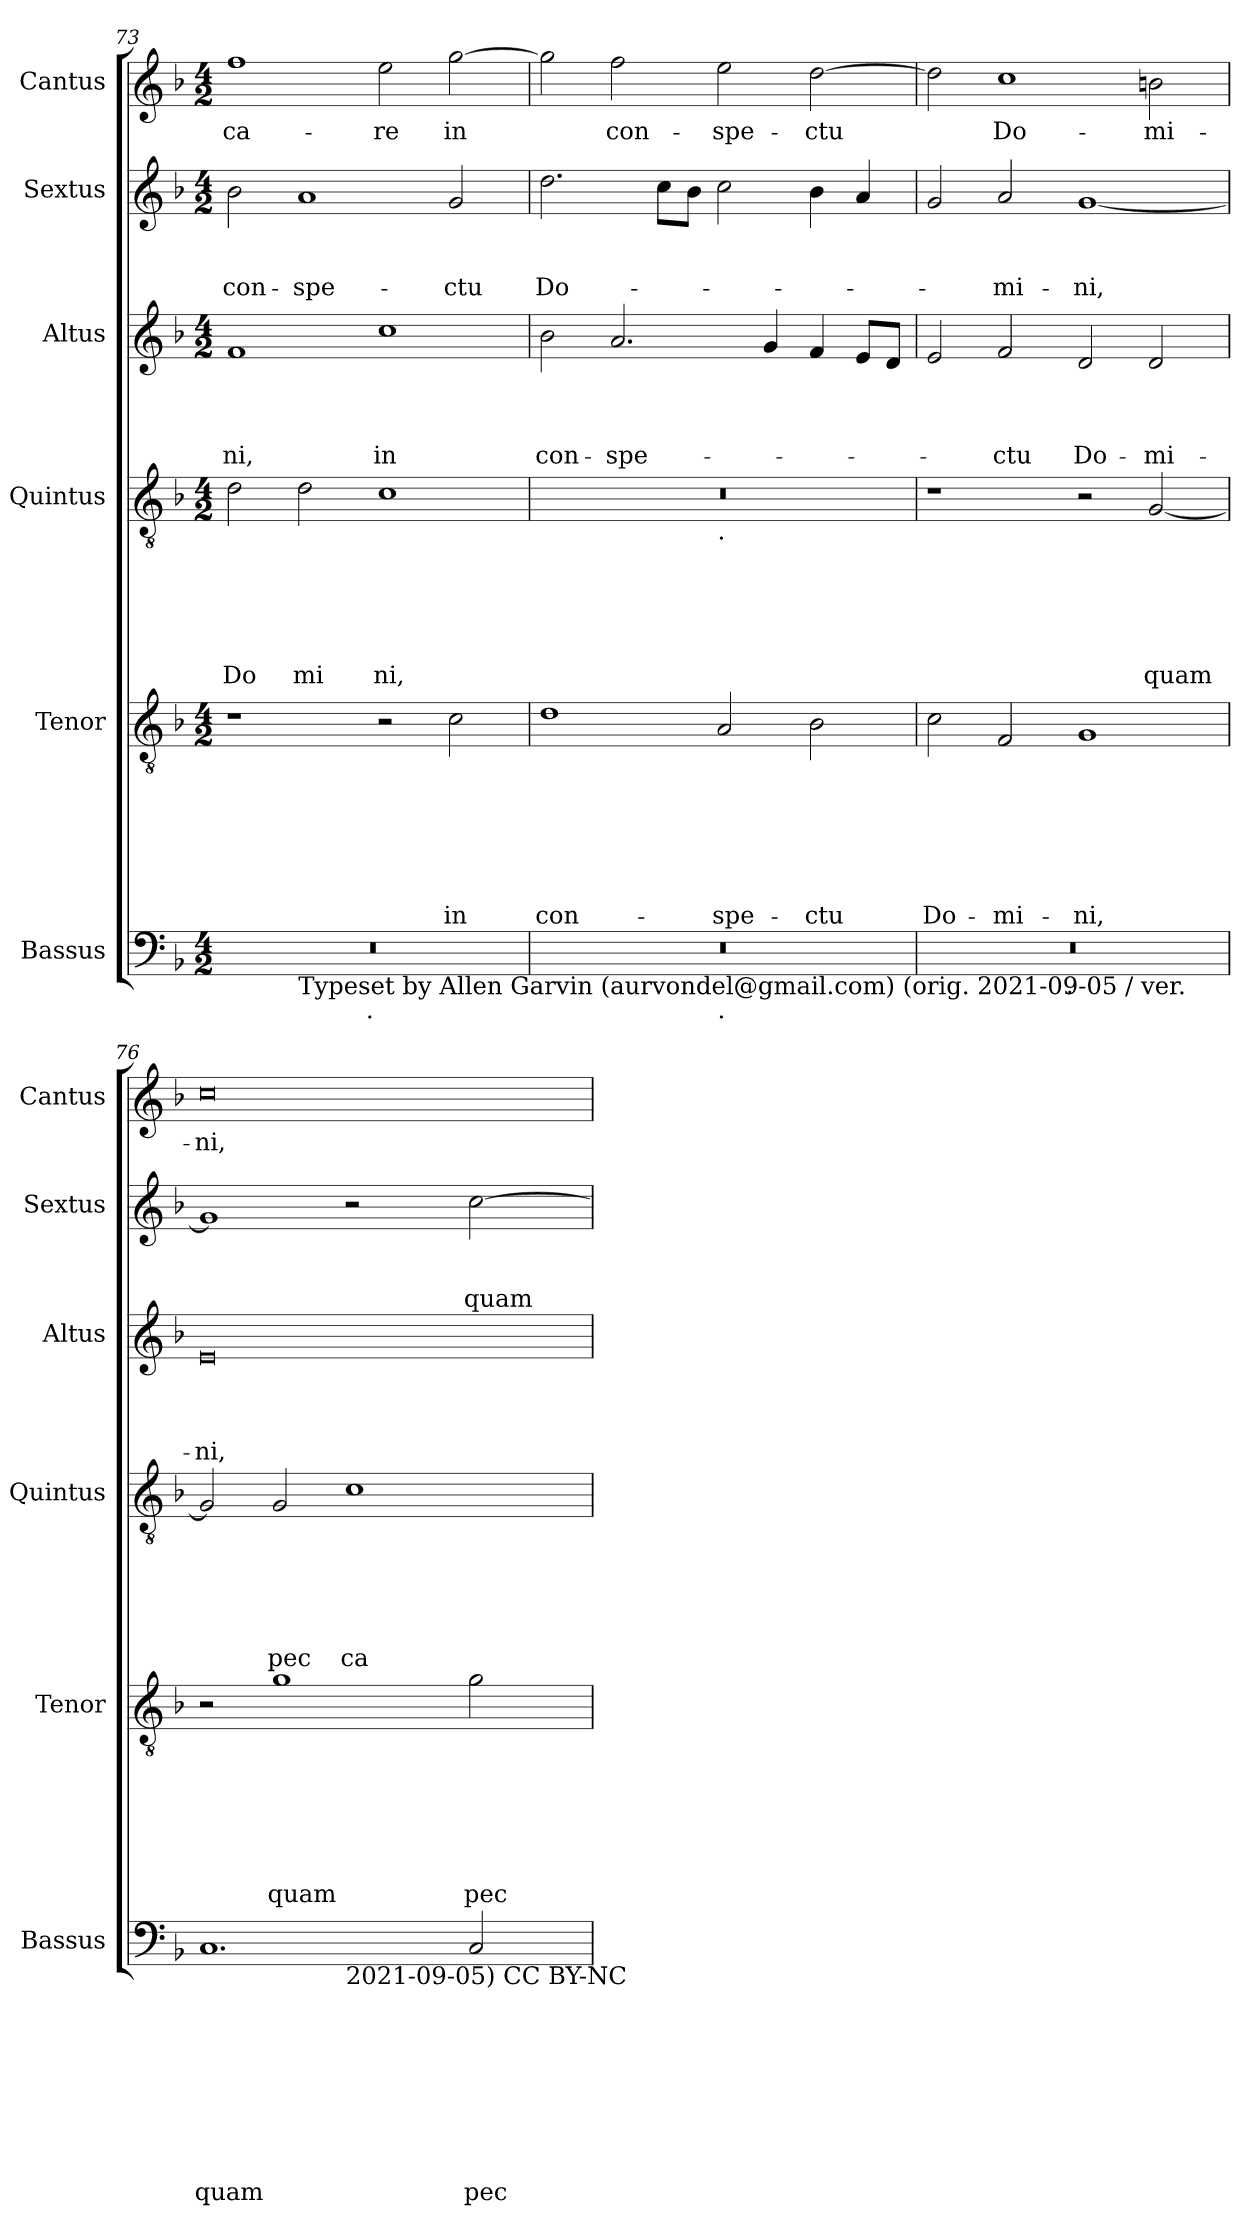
**kern	**text	**text	**text	**text	**text	**text	**text	**text	**text	**kern	**text	**text	**text	**text	**text	**text	**text	**kern	**text	**text	**text	**text	**text	**text	**kern	**text	**text	**text	**text	**kern	**text	**text	**text	**kern	**text
*part6	*part6	*part6	*part6	*part6	*part6	*part6	*part6	*part6	*part6	*part5	*part5	*part5	*part5	*part5	*part5	*part5	*part5	*part4	*part4	*part4	*part4	*part4	*part4	*part4	*part3	*part3	*part3	*part3	*part3	*part2	*part2	*part2	*part2	*part1	*part1
*staff6	*staff6	*staff6	*staff6	*staff6	*staff6	*staff6	*staff6	*staff6	*staff6	*staff5	*staff5	*staff5	*staff5	*staff5	*staff5	*staff5	*staff5	*staff4	*staff4	*staff4	*staff4	*staff4	*staff4	*staff4	*staff3	*staff3	*staff3	*staff3	*staff3	*staff2	*staff2	*staff2	*staff2	*staff1	*staff1
*I"Bassus	*	*	*	*	*	*	*	*	*	*I"Tenor	*	*	*	*	*	*	*	*I"Quintus	*	*	*	*	*	*	*I"Altus	*	*	*	*	*I"Sextus	*	*	*	*I"Cantus	*
*I'Bassus	*	*	*	*	*	*	*	*	*	*I'Tenor	*	*	*	*	*	*	*	*I'Quintus	*	*	*	*	*	*	*I'Altus	*	*	*	*	*I'Sextus	*	*	*	*I'Cantus	*
*clefF4	*	*	*	*	*	*	*	*	*	*clefGv2	*	*	*	*	*	*	*	*clefGv2	*	*	*	*	*	*	*clefG2	*	*	*	*	*clefG2	*	*	*	*clefG2	*
*k[b-]	*	*	*	*	*	*	*	*	*	*k[b-]	*	*	*	*	*	*	*	*k[b-]	*	*	*	*	*	*	*k[b-]	*	*	*	*	*k[b-]	*	*	*	*k[b-]	*
*F:	*	*	*	*	*	*	*	*	*	*F:	*	*	*	*	*	*	*	*F:	*	*	*	*	*	*	*F:	*	*	*	*	*F:	*	*	*	*F:	*
*M4/2	*	*	*	*	*	*	*	*	*	*M4/2	*	*	*	*	*	*	*	*M4/2	*	*	*	*	*	*	*M4/2	*	*	*	*	*M4/2	*	*	*	*M4/2	*
=73	=73	=73	=73	=73	=73	=73	=73	=73	=73	=73	=73	=73	=73	=73	=73	=73	=73	=73	=73	=73	=73	=73	=73	=73	=73	=73	=73	=73	=73	=73	=73	=73	=73	=73	=73
!	!	!	!	!	!	!	!	!	!	!	!	!	!	!	!	!	!	!	!	!	!	!	!	!LO:LY:b	!	!	!	!	!LO:LY:b	!	!	!	!LO:LY:b	!	!LO:LY:b
*^	*	*	*	*	*	*	*	*	*	*	*	*	*	*	*	*	*	*	*	*	*	*	*	*	*	*	*	*	*	*	*	*	*	*	*
*	*^	*	*	*	*	*	*	*	*	*	*	*	*	*	*	*	*	*	*	*	*	*	*	*	*	*	*	*	*	*	*	*	*	*	*	*
0r	2ryy	2ryy	.	.	.	.	.	.	.	.	.	1r	.	.	.	.	.	.	.	2d\	.	.	.	.	.	Do	1f	.	.	.	-ni,	2b-\	.	.	con-	1ff	-ca-
!	!LO:TX:b:t=Typeset by Allen Garvin (aurvondel@gmail.com) (orig. 2021-09-05 / ver.	!	!	!	!	!	!	!	!	!	!	!	!	!	!	!	!	!	!	!	!	!	!	!	!	!	!	!	!	!	!	!	!	!	!	!	!
!	!	!	!	!	!	!	!	!	!	!	!	!	!	!	!	!	!	!	!	!	!	!	!	!	!	!LO:LY:b	!	!	!	!	!	!	!	!	!LO:LY:b	!	!
.	1.ryy	4...ryy	.	.	.	.	.	.	.	.	.	.	.	.	.	.	.	.	.	2d\	.	.	.	.	.	mi	.	.	.	.	.	1a	.	.	-spe-	.	.
!	!	!LO:TX:b:t=.	!	!	!	!	!	!	!	!	!	!	!	!	!	!	!	!	!	!	!	!	!	!	!	!	!	!	!	!	!	!	!	!	!	!	!
.	.	1ryy	.	.	.	.	.	.	.	.	.	.	.	.	.	.	.	.	.	.	.	.	.	.	.	.	.	.	.	.	.	.	.	.	.	.	.
!	!	!	!	!	!	!	!	!	!	!	!	!	!	!	!	!	!	!	!	!	!	!	!	!	!	!LO:LY:b	!	!	!	!	!LO:LY:b	!	!	!	!	!	!LO:LY:b
.	.	.	.	.	.	.	.	.	.	.	.	2r	.	.	.	.	.	.	.	1c	.	.	.	.	.	ni,	1cc	.	.	.	in	.	.	.	.	2ee\	-re
!	!	!	!	!	!	!	!	!	!	!	!	!	!	!	!	!	!	!	!LO:LY:b	!	!	!	!	!	!	!	!	!	!	!	!	!	!	!	!LO:LY:b	!	!LO:LY:b
.	.	.	.	.	.	.	.	.	.	.	.	2c\	.	.	.	.	.	.	in	.	.	.	.	.	.	.	.	.	.	.	.	2g/	.	.	-ctu	[>2gg\	in
.	.	32ryy	.	.	.	.	.	.	.	.	.	.	.	.	.	.	.	.	.	.	.	.	.	.	.	.	.	.	.	.	.	.	.	.	.	.	.
=74!	=74!	=74!	=74!	=74!	=74!	=74!	=74!	=74!	=74!	=74!	=74!	=74!	=74!	=74!	=74!	=74!	=74!	=74!	=74!	=74!	=74!	=74!	=74!	=74!	=74!	=74!	=74!	=74!	=74!	=74!	=74!	=74!	=74!	=74!	=74!	=74!	=74!
!	!	!	!	!	!	!	!	!	!	!	!	!	!	!	!	!	!	!	!LO:LY:b	!	!	!	!	!	!	!	!	!	!	!	!LO:LY:b	!	!	!	!LO:LY:b	!	!
*	*v	*v	*	*	*	*	*	*	*	*	*	*	*	*	*	*	*	*	*	*^	*	*	*	*	*	*	*	*	*	*	*	*	*	*	*	*	*
0r	1ryy	.	.	.	.	.	.	.	.	.	1d	.	.	.	.	.	.	con-	0r	1ryy	.	.	.	.	.	.	2b-\	.	.	.	con-	2.dd\	.	.	Do-	2gg\]	.
!	!	!	!	!	!	!	!	!	!	!	!	!	!	!	!	!	!	!	!	!	!	!	!	!	!	!	!	!	!	!	!LO:LY:b	!	!	!	!	!	!LO:LY:b
.	.	.	.	.	.	.	.	.	.	.	.	.	.	.	.	.	.	.	.	.	.	.	.	.	.	.	2.a/	.	.	.	-spe-	.	.	.	.	2ff\	con-
.	.	.	.	.	.	.	.	.	.	.	.	.	.	.	.	.	.	.	.	.	.	.	.	.	.	.	.	.	.	.	.	8cc\L	.	.	.	.	.
.	.	.	.	.	.	.	.	.	.	.	.	.	.	.	.	.	.	.	.	.	.	.	.	.	.	.	.	.	.	.	.	8b-\J	.	.	.	.	.
!	!	!	!	!	!	!	!	!	!	!	!	!	!	!	!	!	!	!	!	!LO:TX:b:t=.	!	!	!	!	!	!	!	!	!	!	!	!	!	!	!	!	!
!	!LO:TX:b:t=.	!	!	!	!	!	!	!	!	!	!	!	!	!	!	!	!	!	!	!	!	!	!	!	!	!	!	!	!	!	!	!	!	!	!	!	!
!	!	!	!	!	!	!	!	!	!	!	!	!	!	!	!	!	!	!LO:LY:b	!	!	!	!	!	!	!	!	!	!	!	!	!	!	!	!	!	!	!LO:LY:b
.	1ryy	.	.	.	.	.	.	.	.	.	2A/	.	.	.	.	.	.	-spe-	.	1ryy	.	.	.	.	.	.	.	.	.	.	.	2cc\	.	.	.	2ee\	-spe-
.	.	.	.	.	.	.	.	.	.	.	.	.	.	.	.	.	.	.	.	.	.	.	.	.	.	.	4g/	.	.	.	.	.	.	.	.	.	.
!	!	!	!	!	!	!	!	!	!	!	!	!	!	!	!	!	!	!LO:LY:b	!	!	!	!	!	!	!	!	!	!	!	!	!	!	!	!	!	!	!LO:LY:b
.	.	.	.	.	.	.	.	.	.	.	2B-\	.	.	.	.	.	.	-ctu	.	.	.	.	.	.	.	.	4f/	.	.	.	.	4b-\	.	.	.	[>2dd\	-ctu
.	.	.	.	.	.	.	.	.	.	.	.	.	.	.	.	.	.	.	.	.	.	.	.	.	.	.	8e/L	.	.	.	.	4a/	.	.	.	.	.
.	.	.	.	.	.	.	.	.	.	.	.	.	.	.	.	.	.	.	.	.	.	.	.	.	.	.	8d/J	.	.	.	.	.	.	.	.	.	.
=75!	=75!	=75!	=75!	=75!	=75!	=75!	=75!	=75!	=75!	=75!	=75!	=75!	=75!	=75!	=75!	=75!	=75!	=75!	=75!	=75!	=75!	=75!	=75!	=75!	=75!	=75!	=75!	=75!	=75!	=75!	=75!	=75!	=75!	=75!	=75!	=75!	=75!
!	!	!	!	!	!	!	!	!	!	!	!	!	!	!	!	!	!	!LO:LY:b	!	!	!	!	!	!	!	!	!	!	!	!	!	!	!	!	!	!	!
*	*	*	*	*	*	*	*	*	*	*	*	*	*	*	*	*	*	*	*v	*v	*	*	*	*	*	*	*	*	*	*	*	*	*	*	*	*	*
0r	2ryy	.	.	.	.	.	.	.	.	.	2c\	.	.	.	.	.	.	Do-	1r	.	.	.	.	.	.	2e/	.	.	.	.	2g/	.	.	.	2dd\]	.
!	!	!	!	!	!	!	!	!	!	!	!	!	!	!	!	!	!	!LO:LY:b	!	!	!	!	!	!	!	!	!	!	!	!LO:LY:b	!	!	!	!LO:LY:b	!	!LO:LY:b
.	4...ryy	.	.	.	.	.	.	.	.	.	2F/	.	.	.	.	.	.	-mi-	.	.	.	.	.	.	.	2f/	.	.	.	-ctu	2a/	.	.	-mi-	1cc	Do-
!	!LO:TX:b:t=.	!	!	!	!	!	!	!	!	!	!	!	!	!	!	!	!	!	!	!	!	!	!	!	!	!	!	!	!	!	!	!	!	!	!	!
.	1ryy	.	.	.	.	.	.	.	.	.	.	.	.	.	.	.	.	.	.	.	.	.	.	.	.	.	.	.	.	.	.	.	.	.	.	.
!	!	!	!	!	!	!	!	!	!	!	!	!	!	!	!	!	!	!LO:LY:b	!	!	!	!	!	!	!	!	!	!	!	!LO:LY:b	!	!	!	!LO:LY:b	!	!
.	.	.	.	.	.	.	.	.	.	.	1G	.	.	.	.	.	.	-ni,	2r	.	.	.	.	.	.	2d/	.	.	.	Do-	[<1g	.	.	-ni,	.	.
!	!	!	!	!	!	!	!	!	!	!	!	!	!	!	!	!	!	!	!	!	!	!	!	!	!LO:LY:b	!	!	!	!	!LO:LY:b	!	!	!	!	!	!LO:LY:b
.	.	.	.	.	.	.	.	.	.	.	.	.	.	.	.	.	.	.	[<2G/	.	.	.	.	.	quam	2d/	.	.	.	-mi-	.	.	.	.	2bn\	-mi-
.	32ryy	.	.	.	.	.	.	.	.	.	.	.	.	.	.	.	.	.	.	.	.	.	.	.	.	.	.	.	.	.	.	.	.	.	.	.
=76!	=76!	=76!	=76!	=76!	=76!	=76!	=76!	=76!	=76!	=76!	=76!	=76!	=76!	=76!	=76!	=76!	=76!	=76!	=76!	=76!	=76!	=76!	=76!	=76!	=76!	=76!	=76!	=76!	=76!	=76!	=76!	=76!	=76!	=76!	=76!	=76!
!	!	!	!	!	!	!	!	!	!	!LO:LY:b	!	!	!	!	!	!	!	!	!	!	!	!	!	!	!	!	!	!	!	!LO:LY:b	!	!	!	!	!	!LO:LY:b
1.C	1ryy	.	.	.	.	.	.	.	.	quam	2r	.	.	.	.	.	.	.	2G/]	.	.	.	.	.	.	0e	.	.	.	-ni,	1g]	.	.	.	0cc	-ni,
!	!	!	!	!	!	!	!	!	!	!	!	!	!	!	!	!	!	!LO:LY:b	!	!	!	!	!	!	!LO:LY:b	!	!	!	!	!	!	!	!	!	!	!
.	.	.	.	.	.	.	.	.	.	.	1g	.	.	.	.	.	.	quam	2G/	.	.	.	.	.	pec	.	.	.	.	.	.	.	.	.	.	.
!	!LO:TX:b:t=2021-09-05) CC BY-NC	!	!	!	!	!	!	!	!	!	!	!	!	!	!	!	!	!	!	!	!	!	!	!	!	!	!	!	!	!	!	!	!	!	!	!
!	!	!	!	!	!	!	!	!	!	!	!	!	!	!	!	!	!	!	!	!	!	!	!	!	!LO:LY:b	!	!	!	!	!	!	!	!	!	!	!
.	1ryy	.	.	.	.	.	.	.	.	.	.	.	.	.	.	.	.	.	1c	.	.	.	.	.	ca	.	.	.	.	.	2r	.	.	.	.	.
!	!	!	!	!	!	!	!	!	!	!LO:LY:b	!	!	!	!	!	!	!	!LO:LY:b	!	!	!	!	!	!	!	!	!	!	!	!	!	!	!	!LO:LY:b	!	!
2C/	.	.	.	.	.	.	.	.	.	pec-	2g\	.	.	.	.	.	.	pec-	.	.	.	.	.	.	.	.	.	.	.	.	[>2cc\	.	.	quam	.	.
*v	*v	*	*	*	*	*	*	*	*	*	*	*	*	*	*	*	*	*	*	*	*	*	*	*	*	*	*	*	*	*	*	*	*	*	*	*
=!	=!	=!	=!	=!	=!	=!	=!	=!	=!	=!	=!	=!	=!	=!	=!	=!	=!	=!	=!	=!	=!	=!	=!	=!	=!	=!	=!	=!	=!	=!	=!	=!	=!	=!	=!
*-	*-	*-	*-	*-	*-	*-	*-	*-	*-	*-	*-	*-	*-	*-	*-	*-	*-	*-	*-	*-	*-	*-	*-	*-	*-	*-	*-	*-	*-	*-	*-	*-	*-	*-	*-
